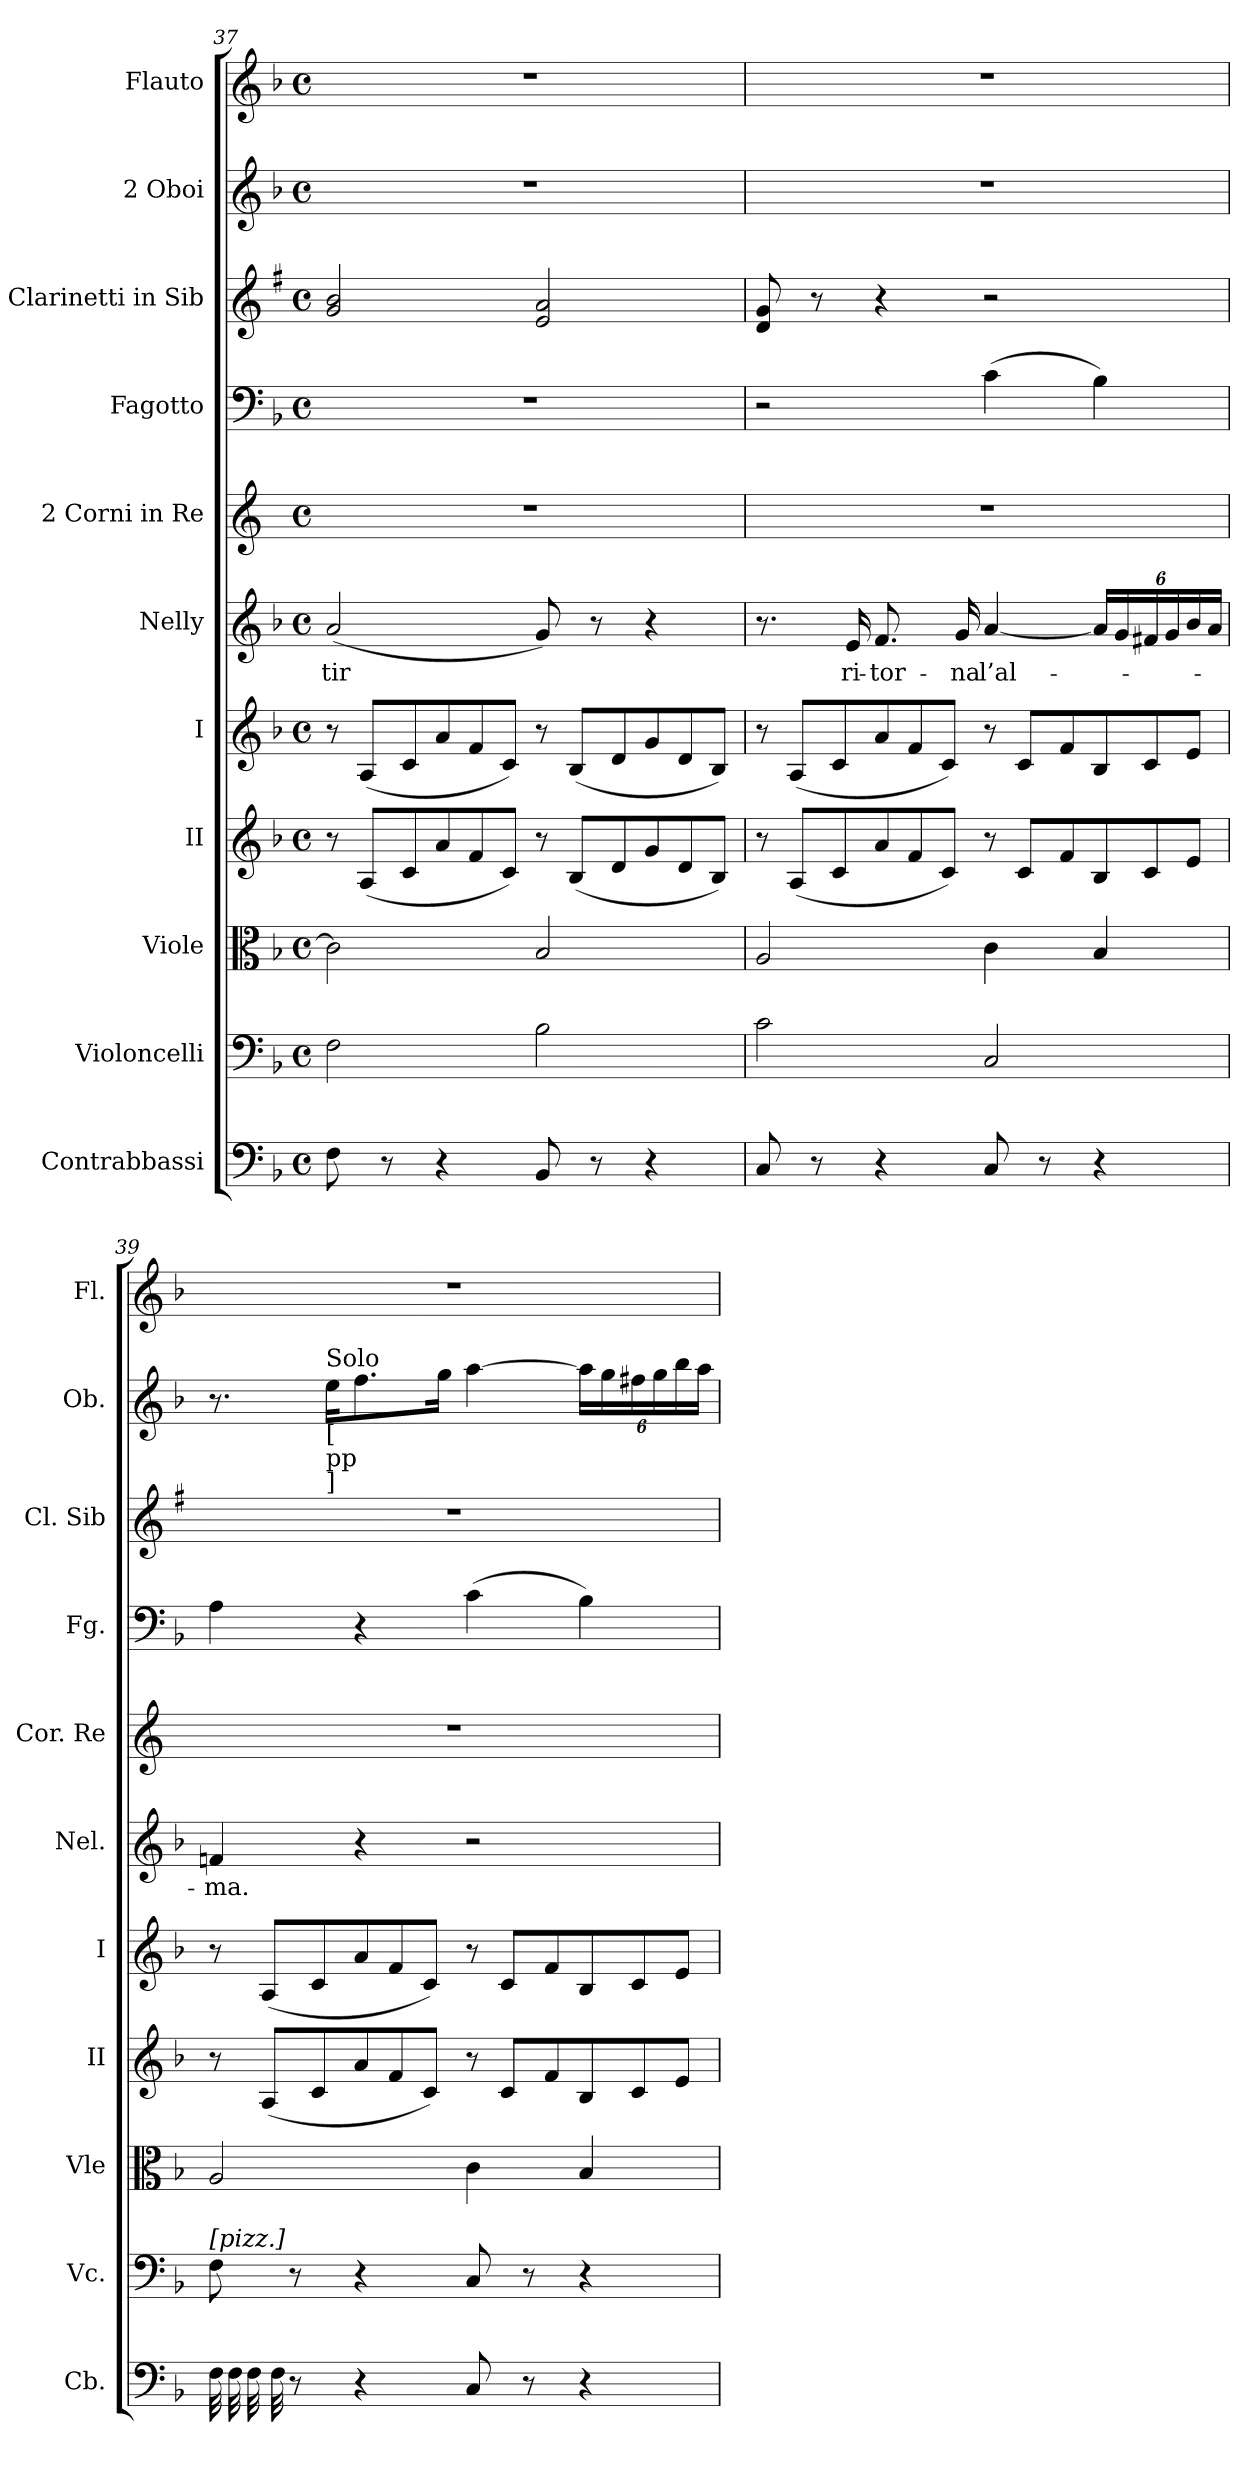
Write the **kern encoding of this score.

**kern	**kern	**kern	**kern	**kern	**kern	**text	**kern	**kern	**kern	**kern	**kern
*part11	*part10	*part9	*part8	*part7	*part6	*part6	*part5	*part4	*part3	*part2	*part1
*staff11	*staff10	*staff9	*staff8	*staff7	*staff6	*staff6	*staff5	*staff4	*staff3	*staff2	*staff1
*I"Contrabbassi	*I"Violoncelli	*I"Viole	*I"II	*I"I	*I"Nelly	*	*I"2 Corni in Re	*I"Fagotto	*I"2 Clarinetti in Sib	*I"2 Oboi	*I"Flauto
*I'Cb.	*I'Vc.	*I'Vle	*I'II	*I'I	*I'Nel.	*	*I'Cor. Re	*I'Fg.	*I'Cl. Sib	*I'Ob.	*I'Fl.
*clefF4	*clefF4	*clefC3	*clefG2	*clefG2	*clefG2	*	*clefG2	*clefF4	*clefG2	*clefG2	*clefG2
*	*	*	*	*	*	*	*	*	*ITrd1c2	*	*
*k[b-]	*k[b-]	*k[b-]	*k[b-]	*k[b-]	*k[b-]	*	*k[]	*k[b-]	*k[b-]	*k[b-]	*k[b-]
*F:	*F:	*F:	*F:	*F:	*F:	*	*C:	*F:	*F:	*F:	*F:
*M4/4	*M4/4	*M4/4	*M4/4	*M4/4	*M4/4	*	*M4/4	*M4/4	*M4/4	*M4/4	*M4/4
*met(c)	*met(c)	*met(c)	*met(c)	*met(c)	*met(c)	*	*met(c)	*met(c)	*met(c)	*met(c)	*met(c)
*	*	*	*Xtuplet	*Xtuplet	*	*	*	*	*	*	*
=37	=37	=37	=37	=37	=37	=37	=37	=37	=37	=37	=37
!	!	!	!	!	!	!LO:LY:b	!	!	!	!	!
8F\	2F\	2c\]	12r	12r	(<2a/	-tir	1r	1r	2f/ 2a/	1r	1r
.	.	.	(<12A/L	(<12A/L	.	.	.	.	.	.	.
8r	.	.	.	.	.	.	.	.	.	.	.
.	.	.	12c/	12c/	.	.	.	.	.	.	.
4r	.	.	12a/	12a/	.	.	.	.	.	.	.
.	.	.	12f/	12f/	.	.	.	.	.	.	.
.	.	.	12c/J)	12c/J)	.	.	.	.	.	.	.
8BB-/	2B-\	2B-/	12r	12r	8g/)	.	.	.	2d/ 2g/	.	.
.	.	.	(<12B-/L	(<12B-/L	.	.	.	.	.	.	.
8r	.	.	.	.	8r	.	.	.	.	.	.
.	.	.	12d/	12d/	.	.	.	.	.	.	.
4r	.	.	12g/	12g/	4r	.	.	.	.	.	.
.	.	.	12d/	12d/	.	.	.	.	.	.	.
.	.	.	12B-/J)	12B-/J)	.	.	.	.	.	.	.
=38	=38	=38	=38	=38	=38	=38	=38	=38	=38	=38	=38
8C/	2c\	2A/	12r	12r	8.r	.	1r	2r	8c/ 8f/	1r	1r
.	.	.	(<12A/L	(<12A/L	.	.	.	.	.	.	.
8r	.	.	.	.	.	.	.	.	8r	.	.
.	.	.	12c/	12c/	.	.	.	.	.	.	.
!	!	!	!	!	!	!LO:LY:b	!	!	!	!	!
.	.	.	.	.	16e/	ri-	.	.	.	.	.
!	!	!	!	!	!	!LO:LY:b	!	!	!	!	!
4r	.	.	12a/	12a/	8.f/	-tor-	.	.	4r	.	.
.	.	.	12f/	12f/	.	.	.	.	.	.	.
.	.	.	12c/J)	12c/J)	.	.	.	.	.	.	.
!	!	!	!	!	!	!LO:LY:b	!	!	!	!	!
.	.	.	.	.	16g/	-na	.	.	.	.	.
!	!	!	!	!	!	!LO:LY:b	!	!	!	!	!
8C/	2C/	4c\	12r	12r	[4a/	l’al-	.	(>4c\	2r	.	.
.	.	.	12c/L	12c/L	.	.	.	.	.	.	.
8r	.	.	.	.	.	.	.	.	.	.	.
.	.	.	12f/	12f/	.	.	.	.	.	.	.
4r	.	4B-/	12B-/	12B-/	24a/LL]	.	.	4B-\)	.	.	.
.	.	.	.	.	24g/	.	.	.	.	.	.
.	.	.	12c/	12c/	24f#X/	.	.	.	.	.	.
.	.	.	.	.	24g/	.	.	.	.	.	.
.	.	.	12e/J	12e/J	24b-/	.	.	.	.	.	.
.	.	.	.	.	24a/JJ	.	.	.	.	.	.
!!LO:PB:g=z
=39	=39	=39	=39	=39	=39	=39	=39	=39	=39	=39	=39
!	!LO:TX:a:t=[pizz.]	!	!	!	!	!	!	!	!	!	!
!	!	!	!	!	!	!LO:LY:b	!	!	!	!	!
*tremolo	*	*	*	*	*	*	*	*	*	*	*
32F\	8F\	2A/	12r	12r	4fn/	-ma.	1r	4A\	1r	8.r	1r
32F\	.	.	.	.	.	.	.	.	.	.	.
32F\	.	.	.	.	.	.	.	.	.	.	.
.	.	.	(<12A/L	(<12A/L	.	.	.	.	.	.	.
32F\	.	.	.	.	.	.	.	.	.	.	.
*Xtremolo	*	*	*	*	*	*	*	*	*	*	*
8r	8r	.	.	.	.	.	.	.	.	.	.
.	.	.	12c/	12c/	.	.	.	.	.	.	.
!	!	!	!	!	!	!	!	!	!	!LO:TX:a:t=Solo	!
!	!	!	!	!	!	!	!	!	!	!LO:TX:b:t=[	!
!	!	!	!	!	!	!	!	!	!	!LO:TX:b:t=pp	!
!	!	!	!	!	!	!	!	!	!	!LO:TX:b:t=]	!
.	.	.	.	.	.	.	.	.	.	16ee\KL	.
4r	4r	.	12a/	12a/	4r	.	.	4r	.	8.ff\	.
.	.	.	12f/	12f/	.	.	.	.	.	.	.
.	.	.	12c/J)	12c/J)	.	.	.	.	.	.	.
.	.	.	.	.	.	.	.	.	.	16gg\Jk	.
8C/	8C/	4c\	12r	12r	2r	.	.	(>4c\	.	[4aa\	.
.	.	.	12c/L	12c/L	.	.	.	.	.	.	.
8r	8r	.	.	.	.	.	.	.	.	.	.
.	.	.	12f/	12f/	.	.	.	.	.	.	.
4r	4r	4B-/	12B-/	12B-/	.	.	.	4B-\)	.	24aa\LL]	.
.	.	.	.	.	.	.	.	.	.	24gg\	.
.	.	.	12c/	12c/	.	.	.	.	.	24ff#X\	.
.	.	.	.	.	.	.	.	.	.	24gg\	.
.	.	.	12e/J	12e/J	.	.	.	.	.	24bb-\	.
.	.	.	.	.	.	.	.	.	.	24aa\JJ	.
=	=	=	=	=	=	=	=	=	=	=	=
*-	*-	*-	*-	*-	*-	*-	*-	*-	*-	*-	*-
